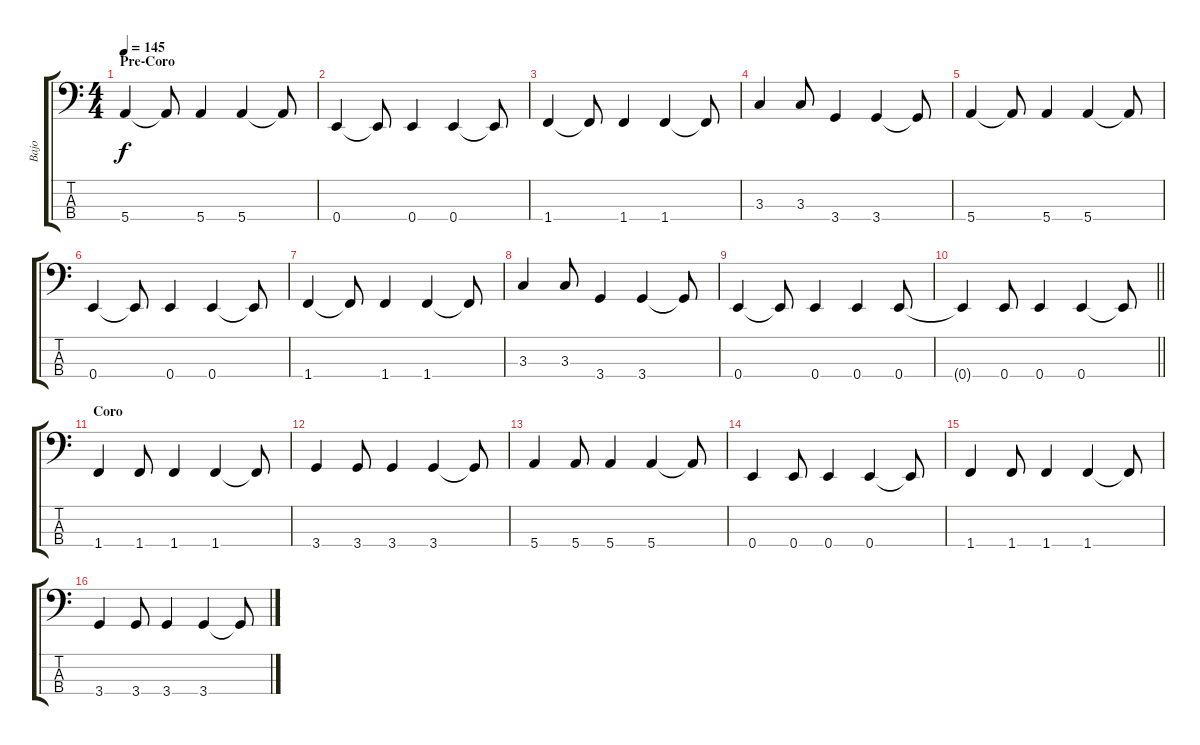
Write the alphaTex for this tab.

\track ("Bajo" "Bajo") {instrument electricbassfinger}
\staff {score tabs}
\tuning (G2 D2 A1 E1) {hide}
\ts (4 4)
\section ("" "Pre-Coro")
\tempo 145
\clef f4
\ks c
5.4.4{dy f} 5.4{t}.8 5.4.4 5.4.4 5.4{t}.8 |
0.4.4 0.4{t}.8 0.4.4 0.4.4 0.4{t}.8 |
1.4.4 1.4{t}.8 1.4.4 1.4.4 1.4{t}.8 |
3.3.4 3.3.8 3.4.4 3.4.4 3.4{t}.8 |
5.4.4 5.4{t}.8 5.4.4 5.4.4 5.4{t}.8 |
0.4.4 0.4{t}.8 0.4.4 0.4.4 0.4{t}.8 |
1.4.4 1.4{t}.8 1.4.4 1.4.4 1.4{t}.8 |
3.3.4 3.3.8 3.4.4 3.4.4 3.4{t}.8 |
0.4.4 0.4{t}.8 0.4.4 0.4.4 0.4.8 |
\barLineRight lightlight
0.4{t}.4 0.4.8 0.4.4 0.4.4 0.4{t}.8 |
\section ("" "Coro")
1.4.4 1.4.8 1.4.4 1.4.4 1.4{t}.8 |
3.4.4 3.4.8 3.4.4 3.4.4 3.4{t}.8 |
5.4.4 5.4.8 5.4.4 5.4.4 5.4{t}.8 |
0.4.4 0.4.8 0.4.4 0.4.4 0.4{t}.8 |
1.4.4 1.4.8 1.4.4 1.4.4 1.4{t}.8 |
3.4.4 3.4.8 3.4.4 3.4.4 3.4{t}.8
